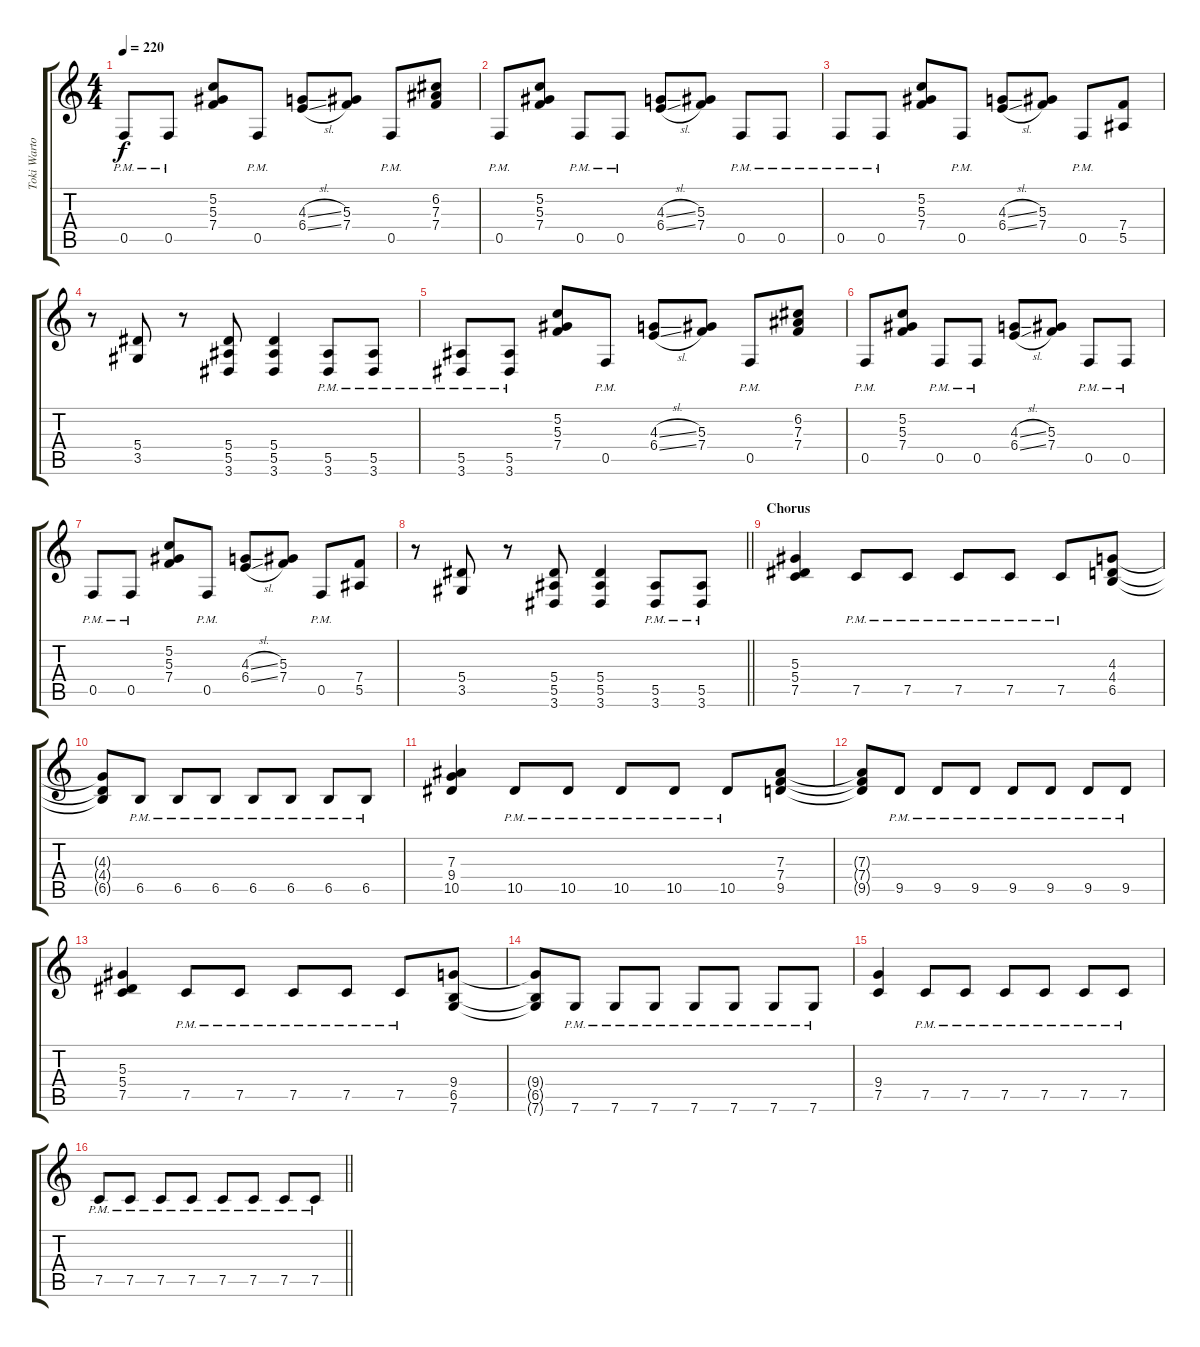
\track ("Toki Wartooth (Rhythm Guitar)" "Toki Warto") {instrument distortionguitar}
\staff {score tabs}
\tuning (C4 G3 Eb3 Bb2 F2 C2) {hide}
\ts (4 4)
\tempo 220
\clef g2
\ks c
0.5{pm}.8{dy f} 0.5{pm}.8 (5.2 5.3 7.4).8 0.5{pm}.8 (4.3{sl} 6.4{sl}).8 (5.3 7.4).8 0.5{pm}.8 (6.2 7.3 7.4).8 |
0.5{pm}.8 (5.2 5.3 7.4).8 0.5{pm}.8 0.5{pm}.8 (4.3{sl} 6.4{sl}).8 (5.3 7.4).8 0.5{pm}.8 0.5{pm}.8 |
0.5{pm}.8 0.5{pm}.8 (5.2 5.3 7.4).8 0.5{pm}.8 (4.3{sl} 6.4{sl}).8 (5.3 7.4).8 0.5{pm}.8 (7.4 5.5).8 |
r.8 (5.4 3.5).8 r.8 (5.4 5.5 3.6).8 (5.4 5.5 3.6).4 (5.5{pm} 3.6{pm}).8 (5.5{pm} 3.6{pm}).8 |
(5.5{pm} 3.6{pm}).8 (5.5{pm} 3.6{pm}).8 (5.2 5.3 7.4).8 0.5{pm}.8 (4.3{sl} 6.4{sl}).8 (5.3 7.4).8 0.5{pm}.8 (6.2 7.3 7.4).8 |
0.5{pm}.8 (5.2 5.3 7.4).8 0.5{pm}.8 0.5{pm}.8 (4.3{sl} 6.4{sl}).8 (5.3 7.4).8 0.5{pm}.8 0.5{pm}.8 |
0.5{pm}.8 0.5{pm}.8 (5.2 5.3 7.4).8 0.5{pm}.8 (4.3{sl} 6.4{sl}).8 (5.3 7.4).8 0.5{pm}.8 (7.4 5.5).8 |
\barLineRight lightlight
r.8 (5.4 3.5).8 r.8 (5.4 5.5 3.6).8 (5.4 5.5 3.6).4 (5.5{pm} 3.6{pm}).8 (5.5{pm} 3.6{pm}).8 |
\section ("" "Chorus")
(5.3 5.4 7.5).4 7.5{pm}.8 7.5{pm}.8 7.5{pm}.8 7.5{pm}.8 7.5{pm}.8 (4.3 4.4 6.5).8 |
(4.3{t} 4.4{t} 6.5{t}).8 6.5{pm}.8 6.5{pm}.8 6.5{pm}.8 6.5{pm}.8 6.5{pm}.8 6.5{pm}.8 6.5{pm}.8 |
(7.3 9.4 10.5).4 10.5{pm}.8 10.5{pm}.8 10.5{pm}.8 10.5{pm}.8 10.5{pm}.8 (7.3 7.4 9.5).8 |
(7.3{t} 7.4{t} 9.5{t}).8 9.5{pm}.8 9.5{pm}.8 9.5{pm}.8 9.5{pm}.8 9.5{pm}.8 9.5{pm}.8 9.5{pm}.8 |
(5.3 5.4 7.5).4 7.5{pm}.8 7.5{pm}.8 7.5{pm}.8 7.5{pm}.8 7.5{pm}.8 (9.4 6.5 7.6).8 |
(9.4{t} 6.5{t} 7.6{t}).8 7.6{pm}.8 7.6{pm}.8 7.6{pm}.8 7.6{pm}.8 7.6{pm}.8 7.6{pm}.8 7.6{pm}.8 |
(9.4 7.5).4 7.5{pm}.8 7.5{pm}.8 7.5{pm}.8 7.5{pm}.8 7.5{pm}.8 7.5{pm}.8 |
\barLineRight lightlight
7.5{pm}.8 7.5{pm}.8 7.5{pm}.8 7.5{pm}.8 7.5{pm}.8 7.5{pm}.8 7.5{pm}.8 7.5{pm}.8
